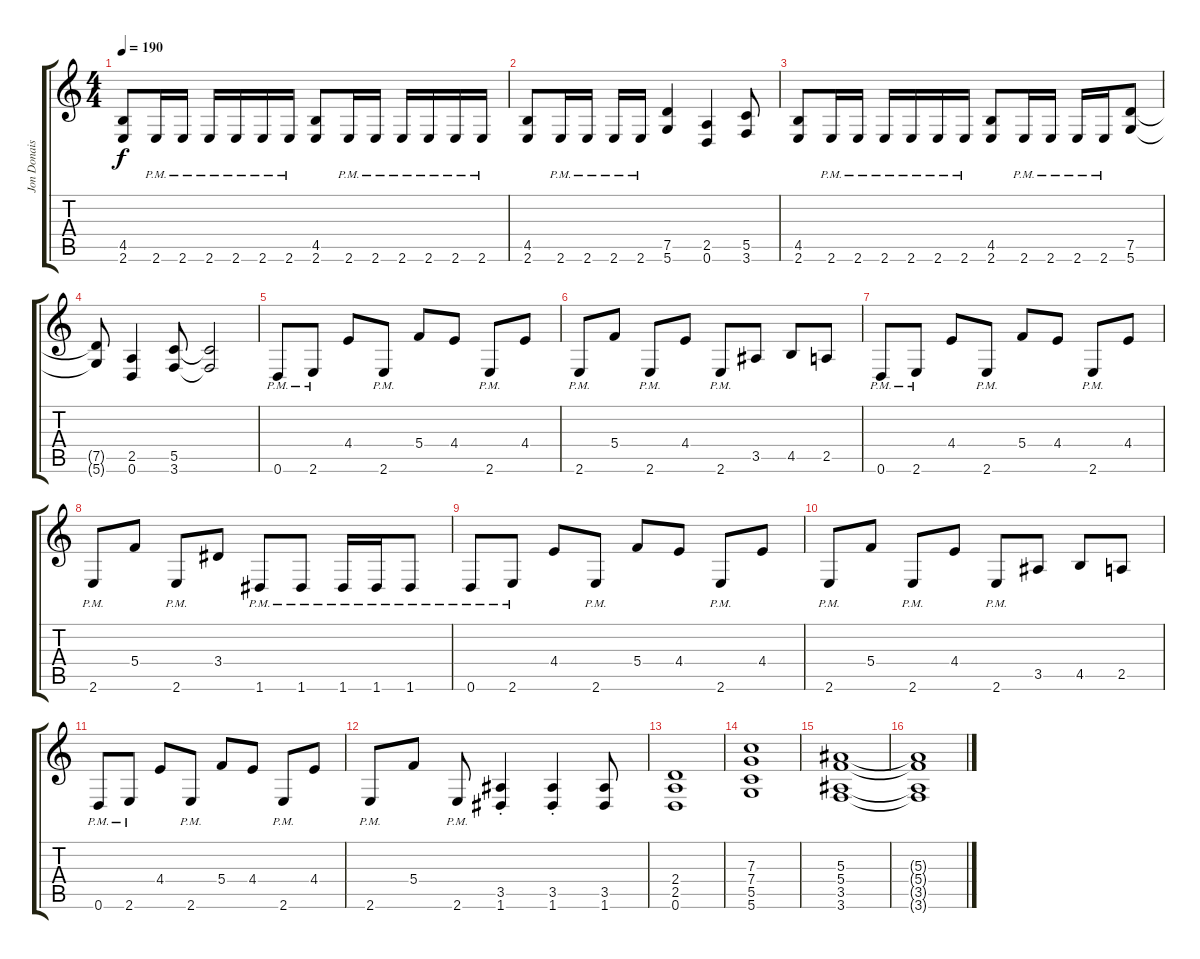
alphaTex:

\track ("Jon Donais" "Jon Donais") {instrument distortionguitar}
\staff {score tabs}
\tuning (D4 A3 F3 C3 G2 D2) {hide}
\ts (4 4)
\tempo 190
\clef g2
\ks c
(4.5 2.6).8{dy f} 2.6{pm}.16 2.6{pm}.16 2.6{pm}.16 2.6{pm}.16 2.6{pm}.16 2.6{pm}.16 (4.5 2.6).8 2.6{pm}.16 2.6{pm}.16 2.6{pm}.16 2.6{pm}.16 2.6{pm}.16 2.6{pm}.16 |
(4.5 2.6).8 2.6{pm}.16 2.6{pm}.16 2.6{pm}.16 2.6{pm}.16 (7.5 5.6).4 (2.5 0.6).4 (5.5 3.6).8 |
(4.5 2.6).8 2.6{pm}.16 2.6{pm}.16 2.6{pm}.16 2.6{pm}.16 2.6{pm}.16 2.6{pm}.16 (4.5 2.6).8 2.6{pm}.16 2.6{pm}.16 2.6{pm}.16 2.6{pm}.16 (7.5 5.6).8 |
(7.5{t} 5.6{t}).8 (2.5 0.6).4 (5.5 3.6).8 (5.5{t} 3.6{t}).2 |
0.6{pm}.8 2.6{pm}.8 4.4.8 2.6{pm}.8 5.4.8 4.4.8 2.6{pm}.8 4.4.8 |
2.6{pm}.8 5.4.8 2.6{pm}.8 4.4.8 2.6{pm}.8 3.5.8 4.5.8 2.5.8 |
0.6{pm}.8 2.6{pm}.8 4.4.8 2.6{pm}.8 5.4.8 4.4.8 2.6{pm}.8 4.4.8 |
2.6{pm}.8 5.4.8 2.6{pm}.8 3.4.8 1.6{pm}.8 1.6{pm}.8 1.6{pm}.16 1.6{pm}.16 1.6{pm}.8 |
0.6{pm}.8 2.6{pm}.8 4.4.8 2.6{pm}.8 5.4.8 4.4.8 2.6{pm}.8 4.4.8 |
2.6{pm}.8 5.4.8 2.6{pm}.8 4.4.8 2.6{pm}.8 3.5.8 4.5.8 2.5.8 |
0.6{pm}.8 2.6{pm}.8 4.4.8 2.6{pm}.8 5.4.8 4.4.8 2.6{pm}.8 4.4.8 |
2.6{pm}.8 5.4.8 2.6{pm}.8 (3.5{st} 1.6{st}).4 (3.5{st} 1.6{st}).4 (3.5 1.6).8 |
(2.4 2.5 0.6).1 |
(7.3 7.4 5.5 5.6).1 |
(5.3 5.4 3.5 3.6).1 |
(5.3{t} 5.4{t} 3.5{t} 3.6{t}).1
